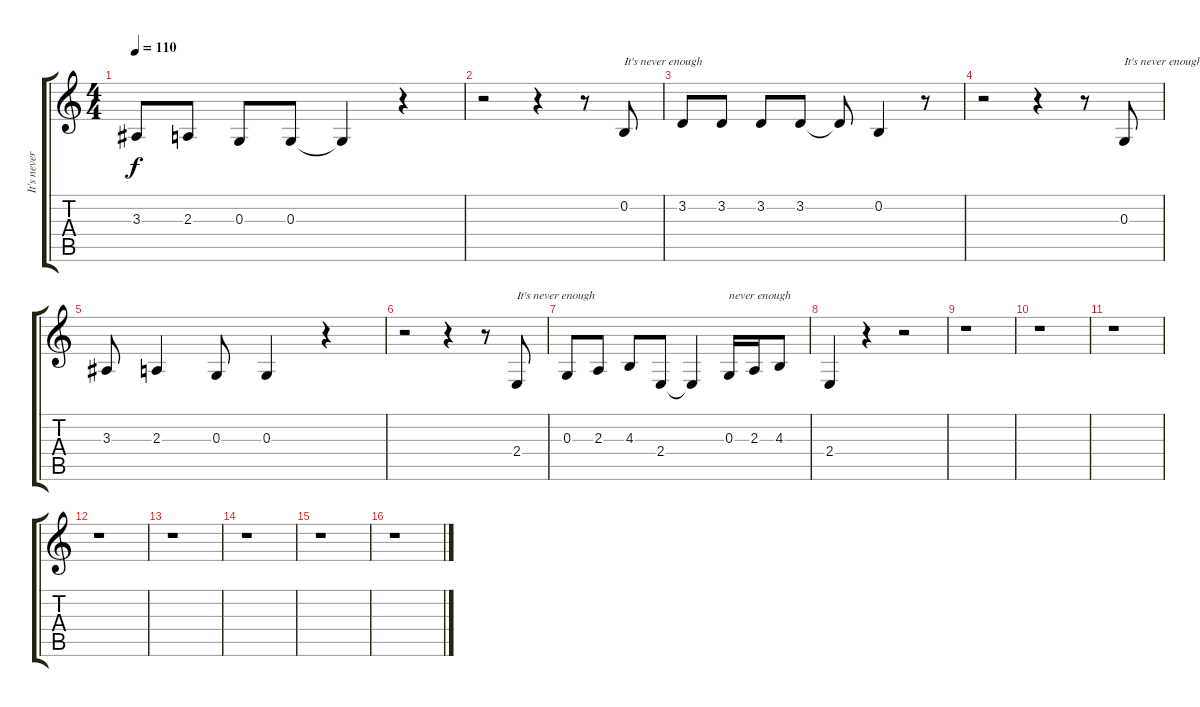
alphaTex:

\track ("It's never enough" "It's never") {instrument englishhorn}
\staff {score tabs}
\tuning (E4 B3 G3 D3 A2 E2) {hide}
\ts (4 4)
\tempo 110
\clef g2
\ks c
3.3.8{dy f} 2.3.8 0.3.8 0.3.8 0.3{t}.4 r.4 |
r.2 r.4 r.8 0.2.8{txt "It's never enough"} |
3.2.8 3.2.8 3.2.8 3.2.8 3.2{t}.8 0.2.4 r.8 |
r.2 r.4 r.8 0.3.8{txt "It's never enough"} |
3.3.8 2.3.4 0.3.8 0.3.4 r.4 |
r.2 r.4 r.8 2.4.8{txt "It's never enough"} |
0.3.8 2.3.8 4.3.8 2.4.8 2.4{t}.4 0.3.16{txt "never enough"} 2.3.16 4.3.8 |
2.4.4 r.4 r.2 |
r.1 |
r.1 |
r.1 |
r.1 |
r.1 |
r.1 |
r.1 |
r.1
